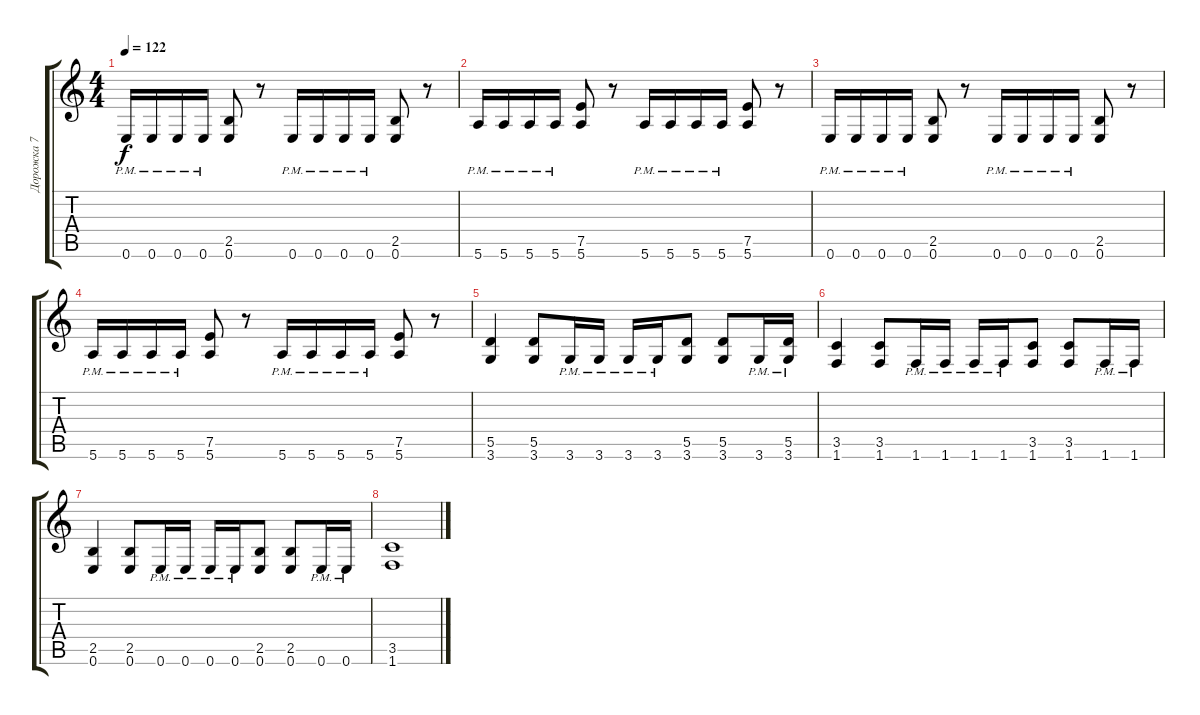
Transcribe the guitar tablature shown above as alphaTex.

\track ("Дорожка 7" "Дорожка 7") {instrument distortionguitar}
\staff {score tabs}
\tuning (E4 B3 G3 D3 A2 E2) {hide}
\ts (4 4)
\tempo 122
\clef g2
\ks c
0.6{pm}.16{dy f} 0.6{pm}.16 0.6{pm}.16 0.6{pm}.16 (2.5 0.6).8 r.8 0.6{pm}.16 0.6{pm}.16 0.6{pm}.16 0.6{pm}.16 (2.5 0.6).8 r.8 |
5.6{pm}.16 5.6{pm}.16 5.6{pm}.16 5.6{pm}.16 (7.5 5.6).8 r.8 5.6{pm}.16 5.6{pm}.16 5.6{pm}.16 5.6{pm}.16 (7.5 5.6).8 r.8 |
0.6{pm}.16 0.6{pm}.16 0.6{pm}.16 0.6{pm}.16 (2.5 0.6).8 r.8 0.6{pm}.16 0.6{pm}.16 0.6{pm}.16 0.6{pm}.16 (2.5 0.6).8 r.8 |
5.6{pm}.16 5.6{pm}.16 5.6{pm}.16 5.6{pm}.16 (7.5 5.6).8 r.8 5.6{pm}.16 5.6{pm}.16 5.6{pm}.16 5.6{pm}.16 (7.5 5.6).8 r.8 |
(5.5 3.6).4 (5.5 3.6).8 3.6{pm}.16 3.6{pm}.16 3.6{pm}.16 3.6{pm}.16 (5.5 3.6).8 (5.5 3.6).8 3.6{pm}.16 (5.5 3.6{pm}).16 |
(3.5 1.6).4 (3.5 1.6).8 1.6{pm}.16 1.6{pm}.16 1.6{pm}.16 1.6{pm}.16 (3.5 1.6).8 (3.5 1.6).8 1.6{pm}.16 1.6{pm}.16 |
(2.5 0.6).4 (2.5 0.6).8 0.6{pm}.16 0.6{pm}.16 0.6{pm}.16 0.6{pm}.16 (2.5 0.6).8 (2.5 0.6).8 0.6{pm}.16 0.6{pm}.16 |
(3.5 1.6).1
